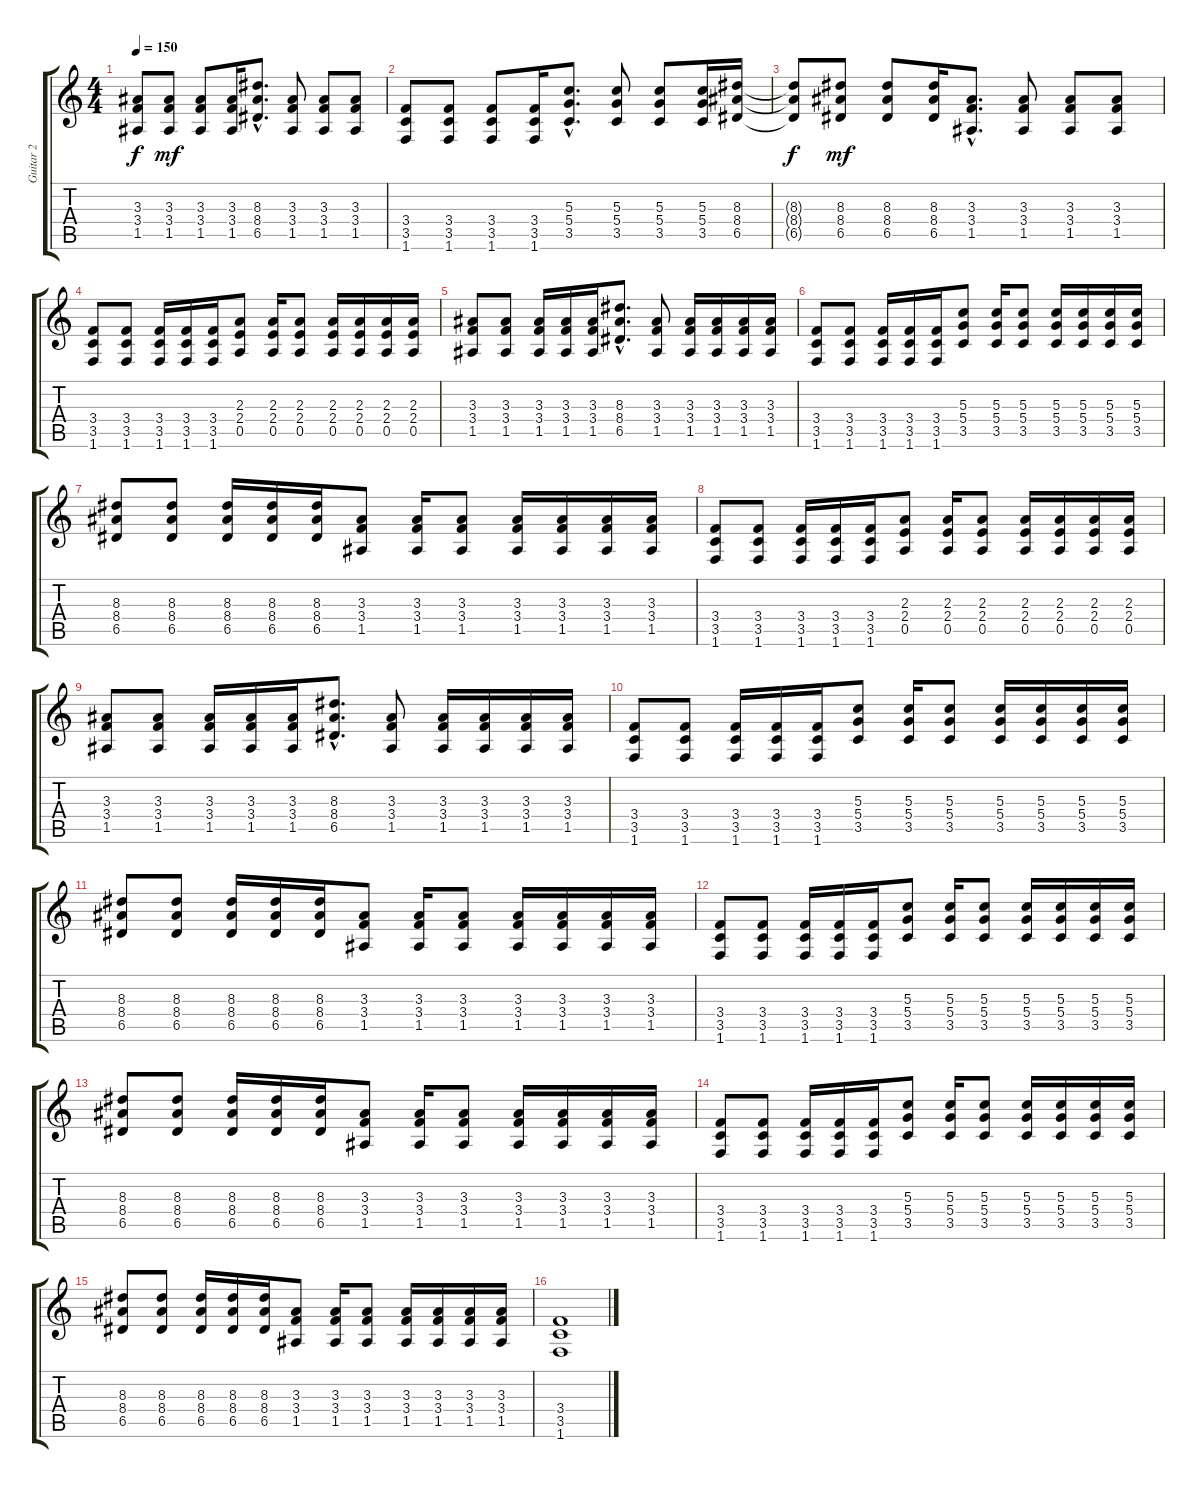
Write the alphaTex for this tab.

\track ("Guitar 2" "Guitar 2") {instrument distortionguitar}
\staff {score tabs}
\tuning (E4 B3 G3 D3 A2 E2) {hide}
\ts (4 4)
\tempo 150
\clef g2
\ks c
(3.3{t} 3.4{t} 1.5{t}).8{dy f} (3.3 3.4 1.5).8{dy mf} (3.3 3.4 1.5).8 (3.3 3.4 1.5).16 (8.3{hac} 8.4{hac} 6.5{hac}).8{d} (3.3 3.4 1.5).8 (3.3 3.4 1.5).8 (3.3 3.4 1.5).8 |
(3.4 3.5 1.6).8 (3.4 3.5 1.6).8 (3.4 3.5 1.6).8 (3.4 3.5 1.6).16 (5.3{hac} 5.4{hac} 3.5{hac}).8{d} (5.3 5.4 3.5).8 (5.3 5.4 3.5).8 (5.3 5.4 3.5).16 (8.3 8.4 6.5).16 |
(8.3{t} 8.4{t} 6.5{t}).8{dy f} (8.3 8.4 6.5).8{dy mf} (8.3 8.4 6.5).8 (8.3 8.4 6.5).16 (3.3{hac} 3.4{hac} 1.5{hac}).8{d} (3.3 3.4 1.5).8 (3.3 3.4 1.5).8 (3.3 3.4 1.5).8 |
(3.4 3.5 1.6).8 (3.4 3.5 1.6).8 (3.4 3.5 1.6).16 (3.4 3.5 1.6).16 (3.4 3.5 1.6).16 (2.3 2.4 0.5).8 (2.3 2.4 0.5).16 (2.3 2.4 0.5).8 (2.3 2.4 0.5).16 (2.3 2.4 0.5).16 (2.3 2.4 0.5).16 (2.3 2.4 0.5).16 |
(3.3 3.4 1.5).8 (3.3 3.4 1.5).8 (3.3 3.4 1.5).16 (3.3 3.4 1.5).16 (3.3 3.4 1.5).16 (8.3{hac} 8.4{hac} 6.5{hac}).8{d} (3.3 3.4 1.5).8 (3.3 3.4 1.5).16 (3.3 3.4 1.5).16 (3.3 3.4 1.5).16 (3.3 3.4 1.5).16 |
(3.4 3.5 1.6).8 (3.4 3.5 1.6).8 (3.4 3.5 1.6).16 (3.4 3.5 1.6).16 (3.4 3.5 1.6).16 (5.3 5.4 3.5).8 (5.3 5.4 3.5).16 (5.3 5.4 3.5).8 (5.3 5.4 3.5).16 (5.3 5.4 3.5).16 (5.3 5.4 3.5).16 (5.3 5.4 3.5).16 |
(8.3 8.4 6.5).8 (8.3 8.4 6.5).8 (8.3 8.4 6.5).16 (8.3 8.4 6.5).16 (8.3 8.4 6.5).16 (3.3 3.4 1.5).8 (3.3 3.4 1.5).16 (3.3 3.4 1.5).8 (3.3 3.4 1.5).16 (3.3 3.4 1.5).16 (3.3 3.4 1.5).16 (3.3 3.4 1.5).16 |
(3.4 3.5 1.6).8 (3.4 3.5 1.6).8 (3.4 3.5 1.6).16 (3.4 3.5 1.6).16 (3.4 3.5 1.6).16 (2.3 2.4 0.5).8 (2.3 2.4 0.5).16 (2.3 2.4 0.5).8 (2.3 2.4 0.5).16 (2.3 2.4 0.5).16 (2.3 2.4 0.5).16 (2.3 2.4 0.5).16 |
(3.3 3.4 1.5).8 (3.3 3.4 1.5).8 (3.3 3.4 1.5).16 (3.3 3.4 1.5).16 (3.3 3.4 1.5).16 (8.3{hac} 8.4{hac} 6.5{hac}).8{d} (3.3 3.4 1.5).8 (3.3 3.4 1.5).16 (3.3 3.4 1.5).16 (3.3 3.4 1.5).16 (3.3 3.4 1.5).16 |
(3.4 3.5 1.6).8 (3.4 3.5 1.6).8 (3.4 3.5 1.6).16 (3.4 3.5 1.6).16 (3.4 3.5 1.6).16 (5.3 5.4 3.5).8 (5.3 5.4 3.5).16 (5.3 5.4 3.5).8 (5.3 5.4 3.5).16 (5.3 5.4 3.5).16 (5.3 5.4 3.5).16 (5.3 5.4 3.5).16 |
(8.3 8.4 6.5).8 (8.3 8.4 6.5).8 (8.3 8.4 6.5).16 (8.3 8.4 6.5).16 (8.3 8.4 6.5).16 (3.3 3.4 1.5).8 (3.3 3.4 1.5).16 (3.3 3.4 1.5).8 (3.3 3.4 1.5).16 (3.3 3.4 1.5).16 (3.3 3.4 1.5).16 (3.3 3.4 1.5).16 |
(3.4 3.5 1.6).8 (3.4 3.5 1.6).8 (3.4 3.5 1.6).16 (3.4 3.5 1.6).16 (3.4 3.5 1.6).16 (5.3 5.4 3.5).8 (5.3 5.4 3.5).16 (5.3 5.4 3.5).8 (5.3 5.4 3.5).16 (5.3 5.4 3.5).16 (5.3 5.4 3.5).16 (5.3 5.4 3.5).16 |
(8.3 8.4 6.5).8 (8.3 8.4 6.5).8 (8.3 8.4 6.5).16 (8.3 8.4 6.5).16 (8.3 8.4 6.5).16 (3.3 3.4 1.5).8 (3.3 3.4 1.5).16 (3.3 3.4 1.5).8 (3.3 3.4 1.5).16 (3.3 3.4 1.5).16 (3.3 3.4 1.5).16 (3.3 3.4 1.5).16 |
(3.4 3.5 1.6).8 (3.4 3.5 1.6).8 (3.4 3.5 1.6).16 (3.4 3.5 1.6).16 (3.4 3.5 1.6).16 (5.3 5.4 3.5).8 (5.3 5.4 3.5).16 (5.3 5.4 3.5).8 (5.3 5.4 3.5).16 (5.3 5.4 3.5).16 (5.3 5.4 3.5).16 (5.3 5.4 3.5).16 |
(8.3 8.4 6.5).8 (8.3 8.4 6.5).8 (8.3 8.4 6.5).16 (8.3 8.4 6.5).16 (8.3 8.4 6.5).16 (3.3 3.4 1.5).8 (3.3 3.4 1.5).16 (3.3 3.4 1.5).8 (3.3 3.4 1.5).16 (3.3 3.4 1.5).16 (3.3 3.4 1.5).16 (3.3 3.4 1.5).16 |
(3.4 3.5 1.6).1
